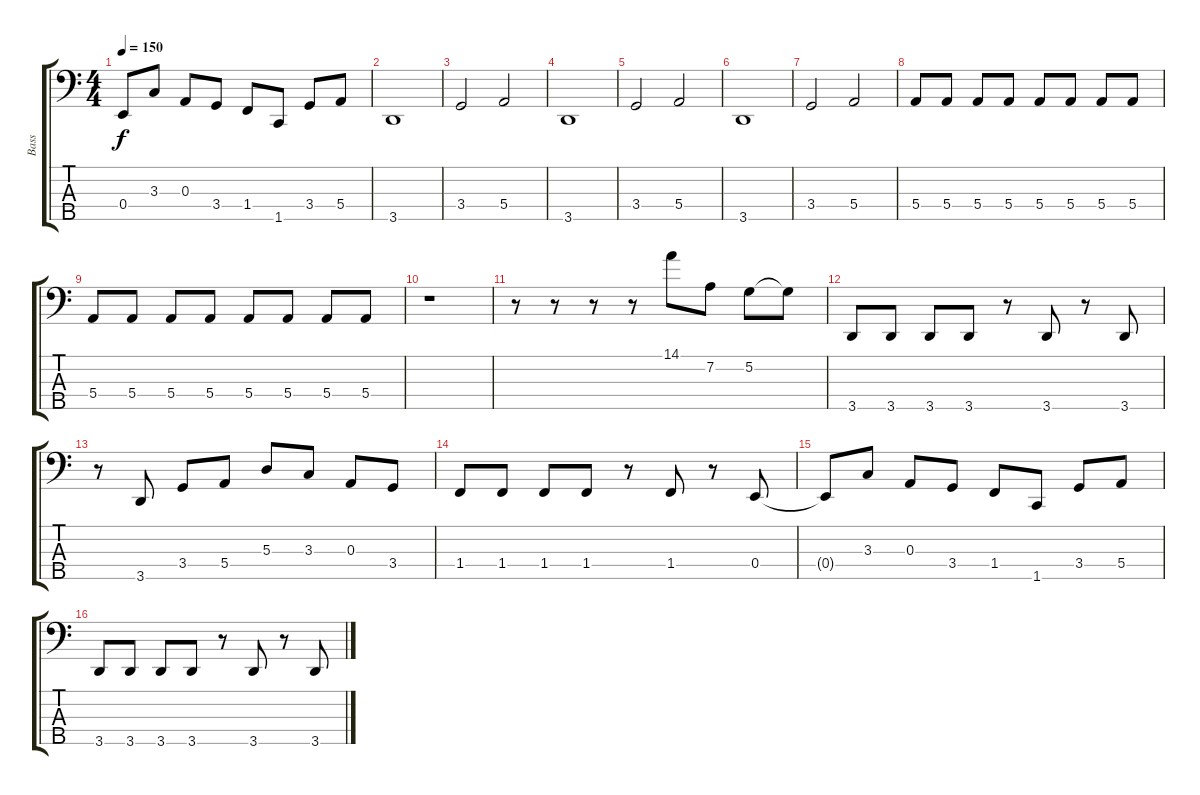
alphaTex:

\track ("Bass" "Bass") {instrument electricbassfinger}
\staff {score tabs}
\tuning (G2 D2 A1 E1 B0) {hide}
\ts (4 4)
\tempo 150
\clef f4
\ks c
0.4{t}.8{dy f} 3.3.8 0.3.8 3.4.8 1.4.8 1.5.8 3.4.8 5.4.8 |
3.5.1 |
3.4.2 5.4.2 |
3.5.1 |
3.4.2 5.4.2 |
3.5.1 |
3.4.2 5.4.2 |
5.4.8 5.4.8 5.4.8 5.4.8 5.4.8 5.4.8 5.4.8 5.4.8 |
5.4.8 5.4.8 5.4.8 5.4.8 5.4.8 5.4.8 5.4.8 5.4.8 |
r.1 |
r.8 r.8 r.8 r.8 14.1.8 7.2.8 5.2.8 5.2{t}.8 |
3.5.8 3.5.8 3.5.8 3.5.8 r.8 3.5.8 r.8 3.5.8 |
r.8 3.5.8 3.4.8 5.4.8 5.3.8 3.3.8 0.3.8 3.4.8 |
1.4.8 1.4.8 1.4.8 1.4.8 r.8 1.4.8 r.8 0.4.8 |
0.4{t}.8 3.3.8 0.3.8 3.4.8 1.4.8 1.5.8 3.4.8 5.4.8 |
3.5.8 3.5.8 3.5.8 3.5.8 r.8 3.5.8 r.8 3.5.8
